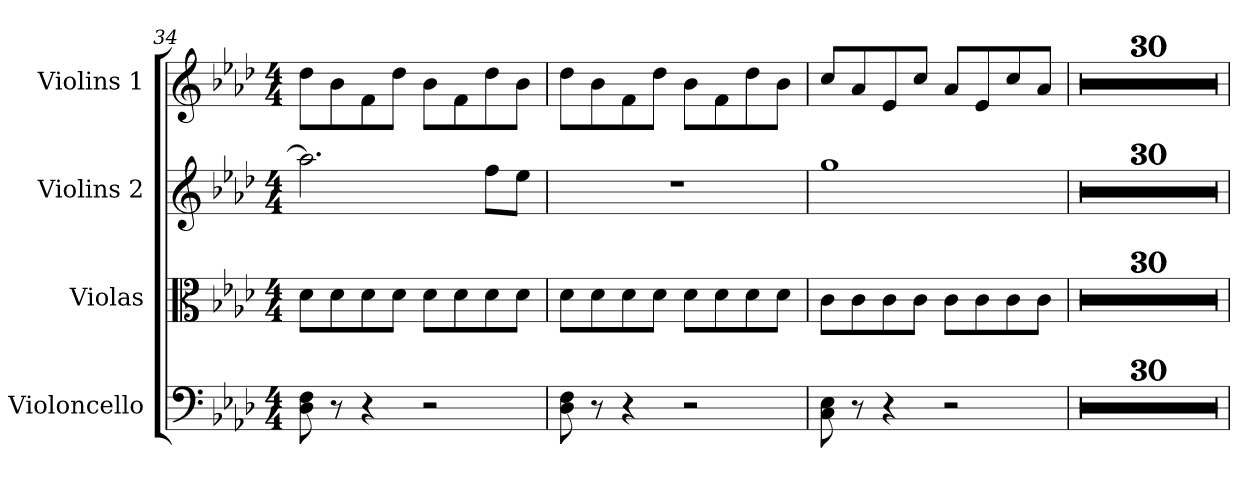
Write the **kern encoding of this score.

**kern	**kern	**kern	**kern
*part4	*part3	*part2	*part1
*staff4	*staff3	*staff2	*staff1
*I"Violoncello	*I"Violas	*I"Violins 2	*I"Violins 1
*I'Vlc.	*I'Vlas.	*I'Vlns. 2	*I'Vlns. 1
*clefF4	*clefC3	*clefG2	*clefG2
*k[b-e-a-d-]	*k[b-e-a-d-]	*k[b-e-a-d-]	*k[b-e-a-d-]
*A-:	*A-:	*A-:	*A-:
*M4/4	*M4/4	*M4/4	*M4/4
=34	=34	=34	=34
8D-\ 8F\	8d-\L	2.aa-\]	8dd-\L
8r	8d-\	.	8b-\
4r	8d-\	.	8f\
.	8d-\J	.	8dd-\J
2r	8d-\L	.	8b-\L
.	8d-\	.	8f\
.	8d-\	8ff\L	8dd-\
.	8d-\J	8ee-\J	8b-\J
=35	=35	=35	=35
8D-\ 8F\	8d-\L	1r	8dd-\L
8r	8d-\	.	8b-\
4r	8d-\	.	8f\
.	8d-\J	.	8dd-\J
2r	8d-\L	.	8b-\L
.	8d-\	.	8f\
.	8d-\	.	8dd-\
.	8d-\J	.	8b-\J
=36	=36	=36	=36
8C\ 8E-\	8c\L	1gg	8cc/L
8r	8c\	.	8a-/
4r	8c\	.	8e-/
.	8c\J	.	8cc/J
2r	8c\L	.	8a-/L
.	8c\	.	8e-/
.	8c\	.	8cc/
.	8c\J	.	8a-/J
=37	=37	=37	=37
1r	1r	1r	1r
=38	=38	=38	=38
1r	1r	1r	1r
=39	=39	=39	=39
1r	1r	1r	1r
!!LO:LB:g=z
=40	=40	=40	=40
1r	1r	1r	1r
=41	=41	=41	=41
1r	1r	1r	1r
=42	=42	=42	=42
1r	1r	1r	1r
=43	=43	=43	=43
1r	1r	1r	1r
=44	=44	=44	=44
1r	1r	1r	1r
=45	=45	=45	=45
1r	1r	1r	1r
=46	=46	=46	=46
1r	1r	1r	1r
=47	=47	=47	=47
1r	1r	1r	1r
=48	=48	=48	=48
1r	1r	1r	1r
=49	=49	=49	=49
1r	1r	1r	1r
=50	=50	=50	=50
1r	1r	1r	1r
=51	=51	=51	=51
1r	1r	1r	1r
=52	=52	=52	=52
1r	1r	1r	1r
=53	=53	=53	=53
1r	1r	1r	1r
=54	=54	=54	=54
1r	1r	1r	1r
=55	=55	=55	=55
1r	1r	1r	1r
=56	=56	=56	=56
1r	1r	1r	1r
=57	=57	=57	=57
1r	1r	1r	1r
=58	=58	=58	=58
1r	1r	1r	1r
!!LO:LB:g=z
=59	=59	=59	=59
1r	1r	1r	1r
=60	=60	=60	=60
1r	1r	1r	1r
=61	=61	=61	=61
1r	1r	1r	1r
=62	=62	=62	=62
1r	1r	1r	1r
=63	=63	=63	=63
1r	1r	1r	1r
=64	=64	=64	=64
1r	1r	1r	1r
=65	=65	=65	=65
1r	1r	1r	1r
=66	=66	=66	=66
1r	1r	1r	1r
=	=	=	=
*-	*-	*-	*-
